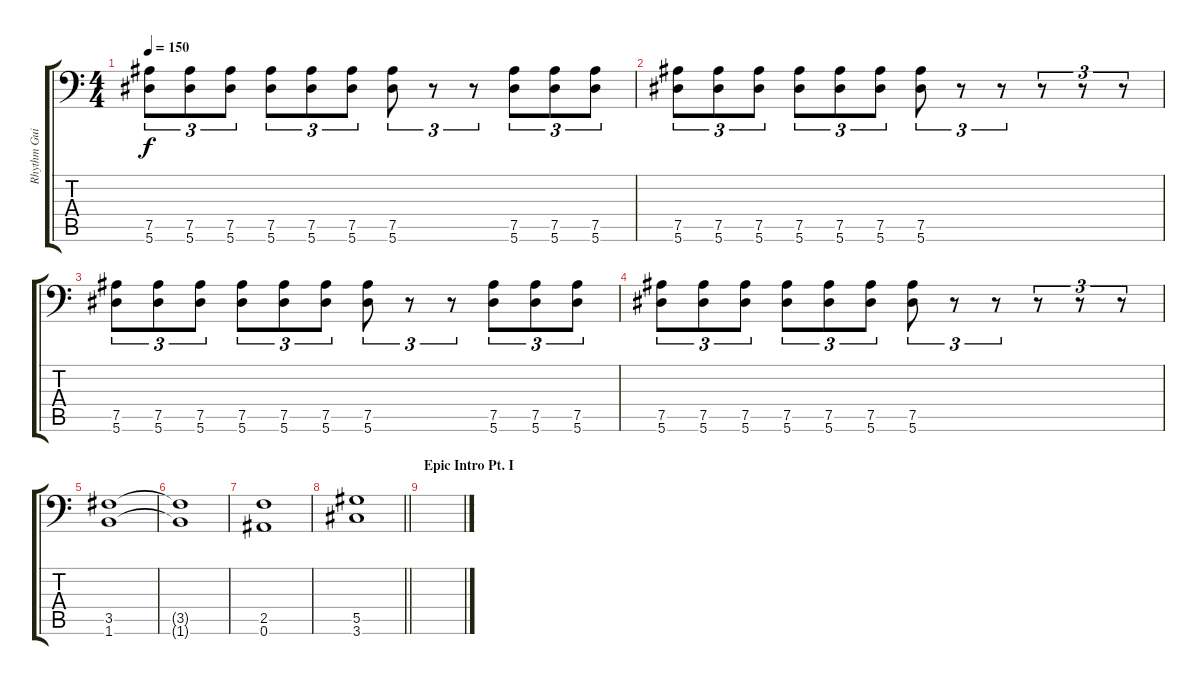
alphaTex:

\track ("Rhythm Guitar II" "Rhythm Gui") {instrument distortionguitar}
\staff {score tabs}
\tuning (Bb3 F3 Db3 Ab2 Eb2 Bb1) {hide}
\ts (4 4)
\tempo 150
\clef f4
\ks c
(7.5 5.6).8{tu (3 2) dy f} (7.5 5.6).8{tu (3 2)} (7.5 5.6).8{tu (3 2)} (7.5 5.6).8{tu (3 2)} (7.5 5.6).8{tu (3 2)} (7.5 5.6).8{tu (3 2)} (7.5 5.6).8{tu (3 2)} r.8{tu (3 2)} r.8{tu (3 2)} (7.5 5.6).8{tu (3 2)} (7.5 5.6).8{tu (3 2)} (7.5 5.6).8{tu (3 2)} |
(7.5 5.6).8{tu (3 2)} (7.5 5.6).8{tu (3 2)} (7.5 5.6).8{tu (3 2)} (7.5 5.6).8{tu (3 2)} (7.5 5.6).8{tu (3 2)} (7.5 5.6).8{tu (3 2)} (7.5 5.6).8{tu (3 2)} r.8{tu (3 2)} r.8{tu (3 2)} r.8{tu (3 2)} r.8{tu (3 2)} r.8{tu (3 2)} |
(7.5 5.6).8{tu (3 2)} (7.5 5.6).8{tu (3 2)} (7.5 5.6).8{tu (3 2)} (7.5 5.6).8{tu (3 2)} (7.5 5.6).8{tu (3 2)} (7.5 5.6).8{tu (3 2)} (7.5 5.6).8{tu (3 2)} r.8{tu (3 2)} r.8{tu (3 2)} (7.5 5.6).8{tu (3 2)} (7.5 5.6).8{tu (3 2)} (7.5 5.6).8{tu (3 2)} |
(7.5 5.6).8{tu (3 2)} (7.5 5.6).8{tu (3 2)} (7.5 5.6).8{tu (3 2)} (7.5 5.6).8{tu (3 2)} (7.5 5.6).8{tu (3 2)} (7.5 5.6).8{tu (3 2)} (7.5 5.6).8{tu (3 2)} r.8{tu (3 2)} r.8{tu (3 2)} r.8{tu (3 2)} r.8{tu (3 2)} r.8{tu (3 2)} |
(3.5 1.6).1 |
(3.5{t} 1.6{t}).1 |
(2.5 0.6).1 |
\barLineRight lightlight
(5.5 3.6).1 |
\section ("" "Epic Intro Pt. I")
